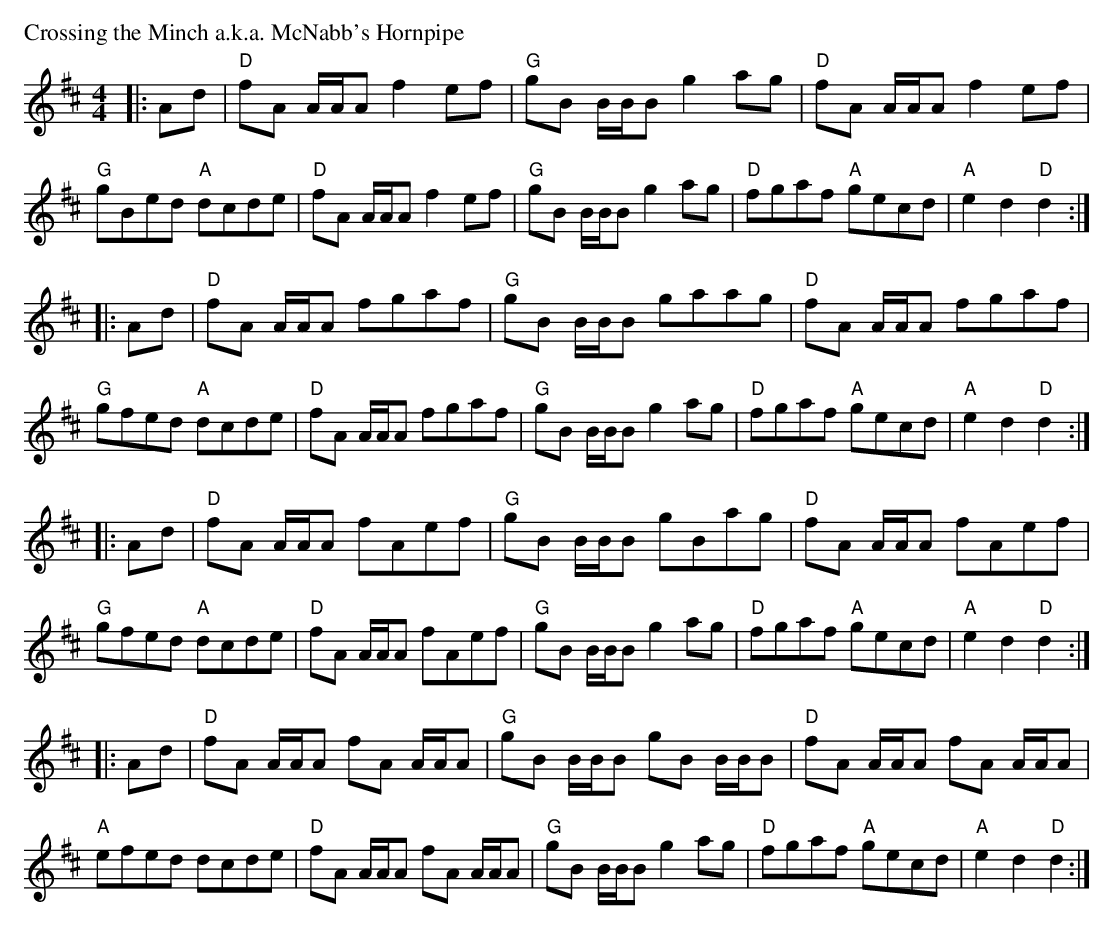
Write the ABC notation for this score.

X:1
P: Crossing the Minch a.k.a. McNabb's Hornpipe
M: 4/4
L: 1/8
K: D
|: Ad|"D"fA A/A/A f2 ef|"G"gB B/B/B g2 ag|"D"fA A/A/A f2 ef|"G"gBed "A"dcde|"D"fA A/A/A f2 ef|"G"gB B/B/B g2 ag|"D"fgaf "A"gecd|"A"e2 d2 "D"d2 :|
|: Ad|"D"fA A/A/A fgaf|"G"gB B/B/B gaag|"D"fA A/A/A fgaf|"G"gfed "A"dcde|"D"fA A/A/A fgaf|"G"gB B/B/B g2 ag|"D"fgaf "A"gecd|"A"e2 d2 "D"d2 :|
|: Ad|"D"fA A/A/A fAef|"G"gB B/B/B gBag|"D"fA A/A/A fAef|"G"gfed "A"dcde|"D"fA A/A/A fAef|"G"gB B/B/B g2 ag|"D"fgaf "A"gecd|"A"e2 d2 "D"d2 :|
|: Ad|"D"fA A/A/A fA A/A/A|"G"gB B/B/B gB B/B/B|"D"fA A/A/A fA A/A/A|"A"efed dcde|"D"fA A/A/A fA A/A/A|"G"gB B/B/B g2 ag|"D"fgaf "A"gecd|"A"e2 d2 "D"d2 :|
